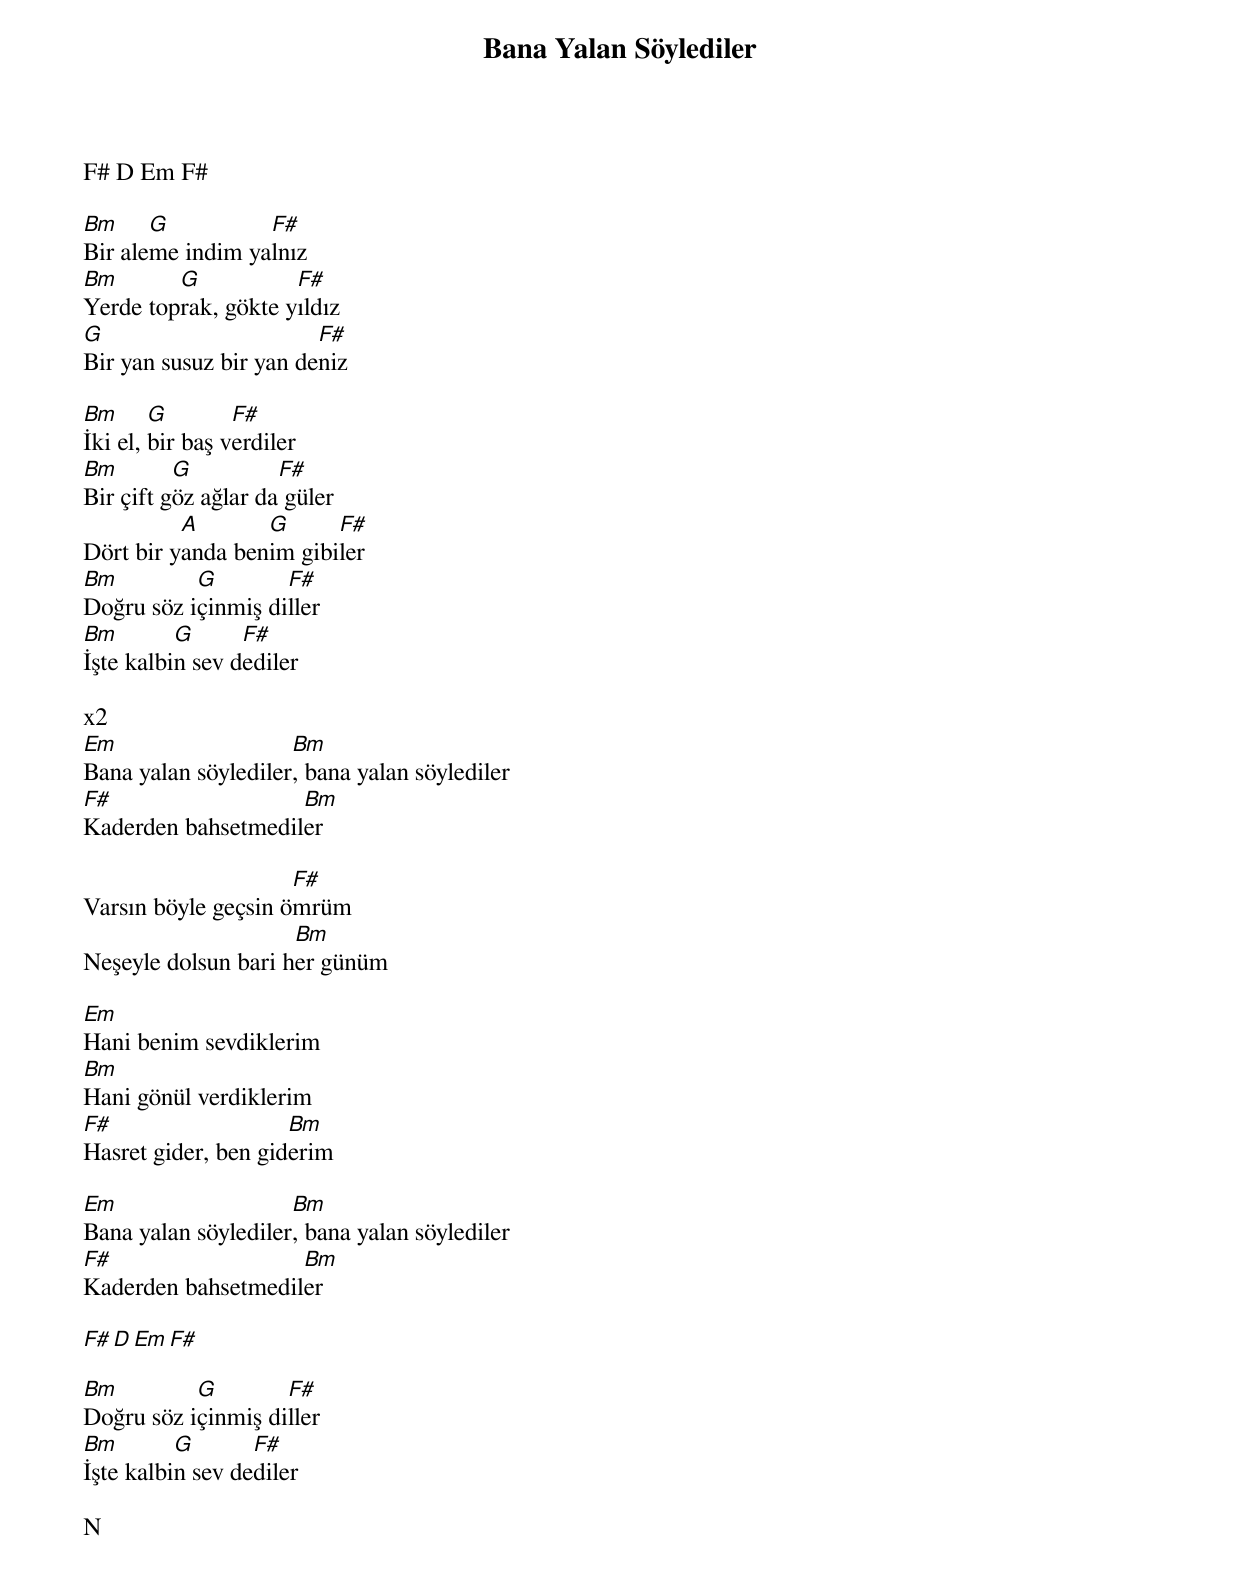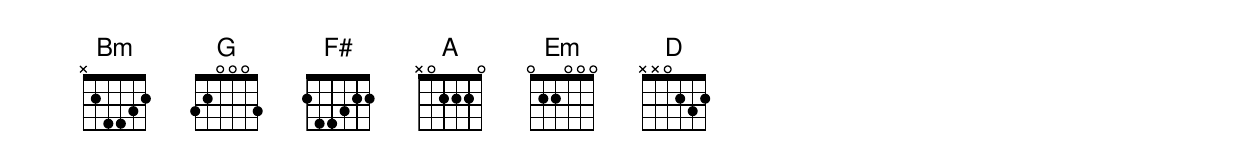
{title: Bana Yalan Söylediler}
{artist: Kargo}

F# D Em F#

Bm     G          F#
Bir aleme indim yalnız
Bm       G           F#
Yerde toprak, gökte yıldız
G                       F#
Bir yan susuz bir yan deniz

Bm      G        F#
İki el, bir baş verdiler
Bm        G          F#
Bir çift göz ağlar da güler
          A       G      F#
Dört bir yanda benim gibiler
Bm         G        F#
Doğru söz içinmiş diller
Bm        G      F#
İşte kalbin sev dediler

x2
Em                   Bm
Bana yalan söylediler, bana yalan söylediler
F#                  Bm
Kaderden bahsetmediler

                     F#
Varsın böyle geçsin ömrüm
                     Bm
Neşeyle dolsun bari her günüm

Em
Hani benim sevdiklerim
Bm
Hani gönül verdiklerim
F#                   Bm
Hasret gider, ben giderim

Em                   Bm
Bana yalan söylediler, bana yalan söylediler
F#                  Bm
Kaderden bahsetmediler

F# D Em F#

Bm         G        F#
Doğru söz içinmiş diller
Bm        G       F#
İşte kalbin sev dediler

N
